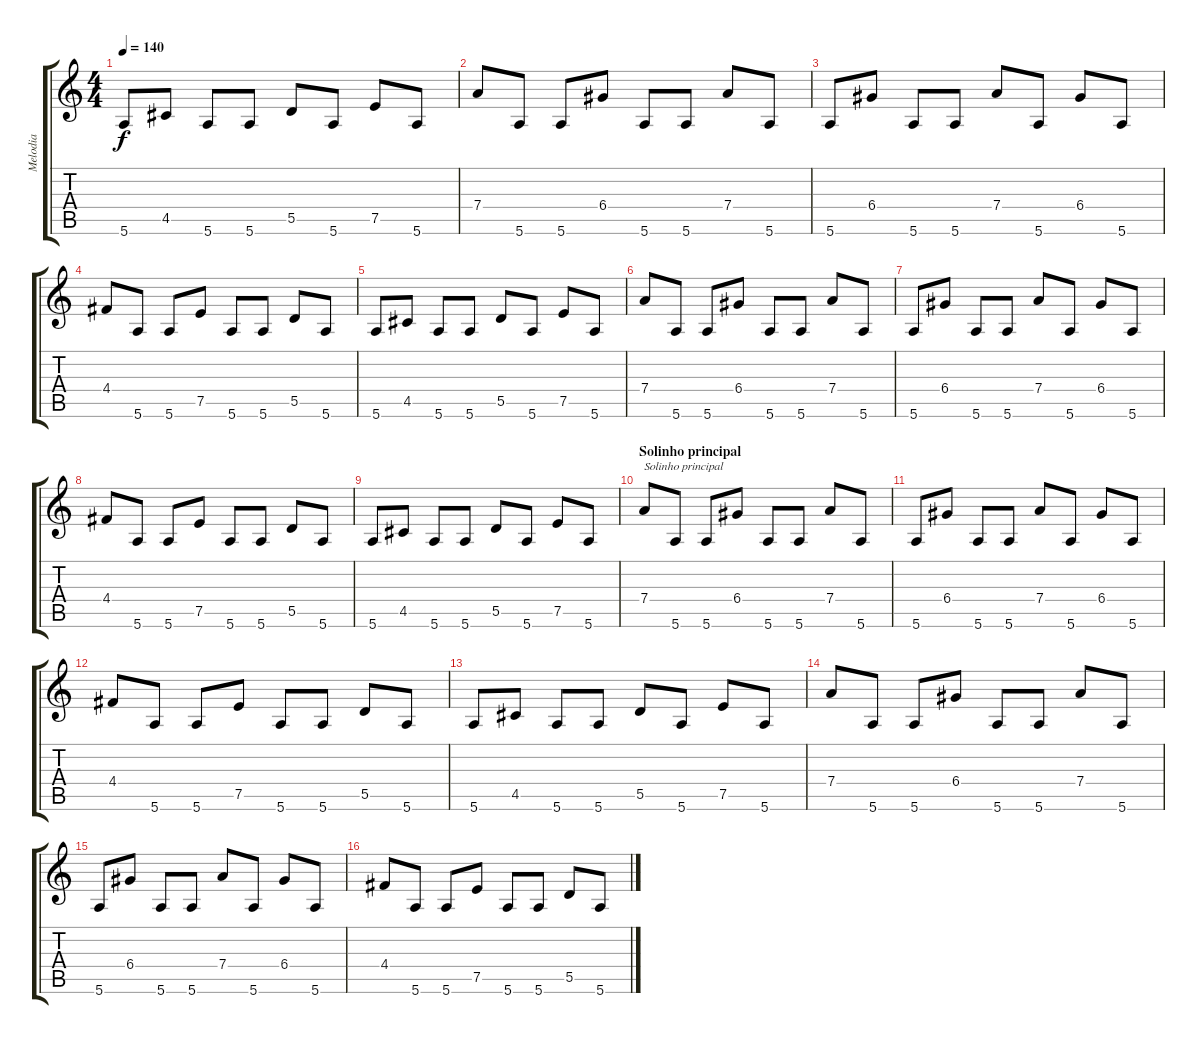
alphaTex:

\track ("Melodia" "Melodia") {instrument distortionguitar}
\staff {score tabs}
\tuning (E4 B3 G3 D3 A2 E2) {hide}
\ts (4 4)
\tempo 140
\clef g2
\ks c
5.6.8{dy f} 4.5.8 5.6.8 5.6.8 5.5.8 5.6.8 7.5.8 5.6.8 |
7.4.8 5.6.8 5.6.8 6.4.8 5.6.8 5.6.8 7.4.8 5.6.8 |
5.6.8 6.4.8 5.6.8 5.6.8 7.4.8 5.6.8 6.4.8 5.6.8 |
4.4.8 5.6.8 5.6.8 7.5.8 5.6.8 5.6.8 5.5.8 5.6.8 |
5.6.8 4.5.8 5.6.8 5.6.8 5.5.8 5.6.8 7.5.8 5.6.8 |
7.4.8 5.6.8 5.6.8 6.4.8 5.6.8 5.6.8 7.4.8 5.6.8 |
5.6.8 6.4.8 5.6.8 5.6.8 7.4.8 5.6.8 6.4.8 5.6.8 |
4.4.8 5.6.8 5.6.8 7.5.8 5.6.8 5.6.8 5.5.8 5.6.8 |
5.6.8 4.5.8 5.6.8 5.6.8 5.5.8 5.6.8 7.5.8 5.6.8 |
\section ("" "Solinho principal")
7.4.8{txt "Solinho principal"} 5.6.8 5.6.8 6.4.8 5.6.8 5.6.8 7.4.8 5.6.8 |
5.6.8 6.4.8 5.6.8 5.6.8 7.4.8 5.6.8 6.4.8 5.6.8 |
4.4.8 5.6.8 5.6.8 7.5.8 5.6.8 5.6.8 5.5.8 5.6.8 |
5.6.8 4.5.8 5.6.8 5.6.8 5.5.8 5.6.8 7.5.8 5.6.8 |
7.4.8 5.6.8 5.6.8 6.4.8 5.6.8 5.6.8 7.4.8 5.6.8 |
5.6.8 6.4.8 5.6.8 5.6.8 7.4.8 5.6.8 6.4.8 5.6.8 |
4.4.8 5.6.8 5.6.8 7.5.8 5.6.8 5.6.8 5.5.8 5.6.8
